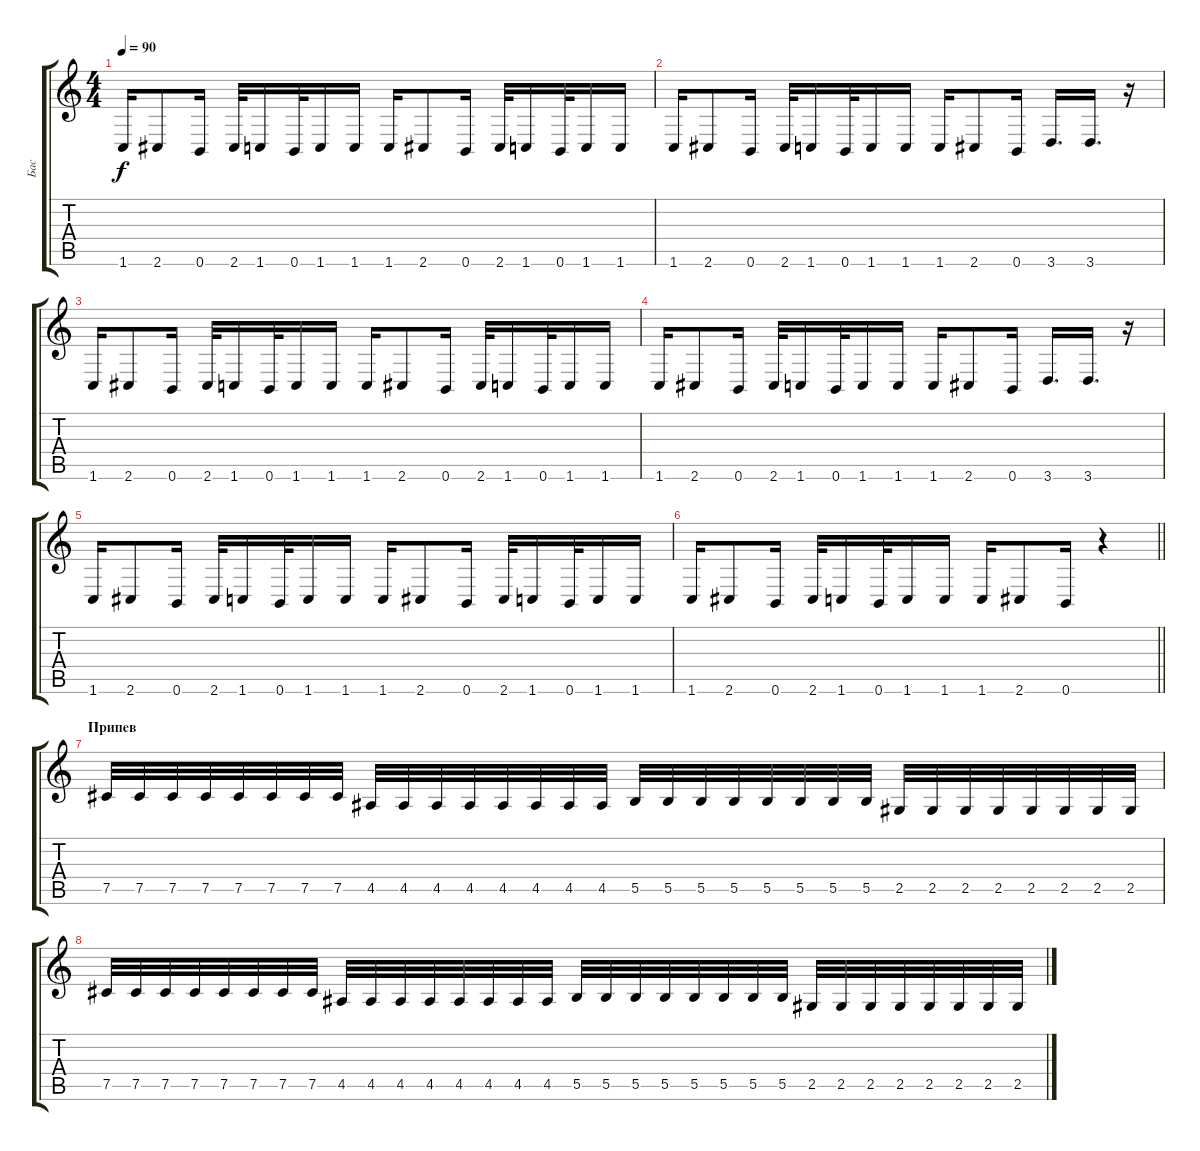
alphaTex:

\track ("Бас" "Бас") {instrument electricbasspick}
\staff {score tabs}
\tuning (Db4 Ab3 E3 B2 Gb2 B1) {hide}
\ts (4 4)
\tempo 90
\clef g2
\ks c
1.6.16{dy f} 2.6.8 0.6.16 2.6.32 1.6.16 0.6.32 1.6.16 1.6.16 1.6.16 2.6.8 0.6.16 2.6.32 1.6.16 0.6.32 1.6.16 1.6.16 |
1.6.16 2.6.8 0.6.16 2.6.32 1.6.16 0.6.32 1.6.16 1.6.16 1.6.16 2.6.8 0.6.16 3.6.16{d} 3.6.16{d} r.16 |
1.6.16 2.6.8 0.6.16 2.6.32 1.6.16 0.6.32 1.6.16 1.6.16 1.6.16 2.6.8 0.6.16 2.6.32 1.6.16 0.6.32 1.6.16 1.6.16 |
1.6.16 2.6.8 0.6.16 2.6.32 1.6.16 0.6.32 1.6.16 1.6.16 1.6.16 2.6.8 0.6.16 3.6.16{d} 3.6.16{d} r.16 |
1.6.16 2.6.8 0.6.16 2.6.32 1.6.16 0.6.32 1.6.16 1.6.16 1.6.16 2.6.8 0.6.16 2.6.32 1.6.16 0.6.32 1.6.16 1.6.16 |
\barLineRight lightlight
1.6.16 2.6.8 0.6.16 2.6.32 1.6.16 0.6.32 1.6.16 1.6.16 1.6.16 2.6.8 0.6.16 r.4 |
\section ("" "Припев")
7.5.32 7.5.32 7.5.32 7.5.32 7.5.32 7.5.32 7.5.32 7.5.32 4.5.32 4.5.32 4.5.32 4.5.32 4.5.32 4.5.32 4.5.32 4.5.32 5.5.32 5.5.32 5.5.32 5.5.32 5.5.32 5.5.32 5.5.32 5.5.32 2.5.32 2.5.32 2.5.32 2.5.32 2.5.32 2.5.32 2.5.32 2.5.32 |
7.5.32 7.5.32 7.5.32 7.5.32 7.5.32 7.5.32 7.5.32 7.5.32 4.5.32 4.5.32 4.5.32 4.5.32 4.5.32 4.5.32 4.5.32 4.5.32 5.5.32 5.5.32 5.5.32 5.5.32 5.5.32 5.5.32 5.5.32 5.5.32 2.5.32 2.5.32 2.5.32 2.5.32 2.5.32 2.5.32 2.5.32 2.5.32
